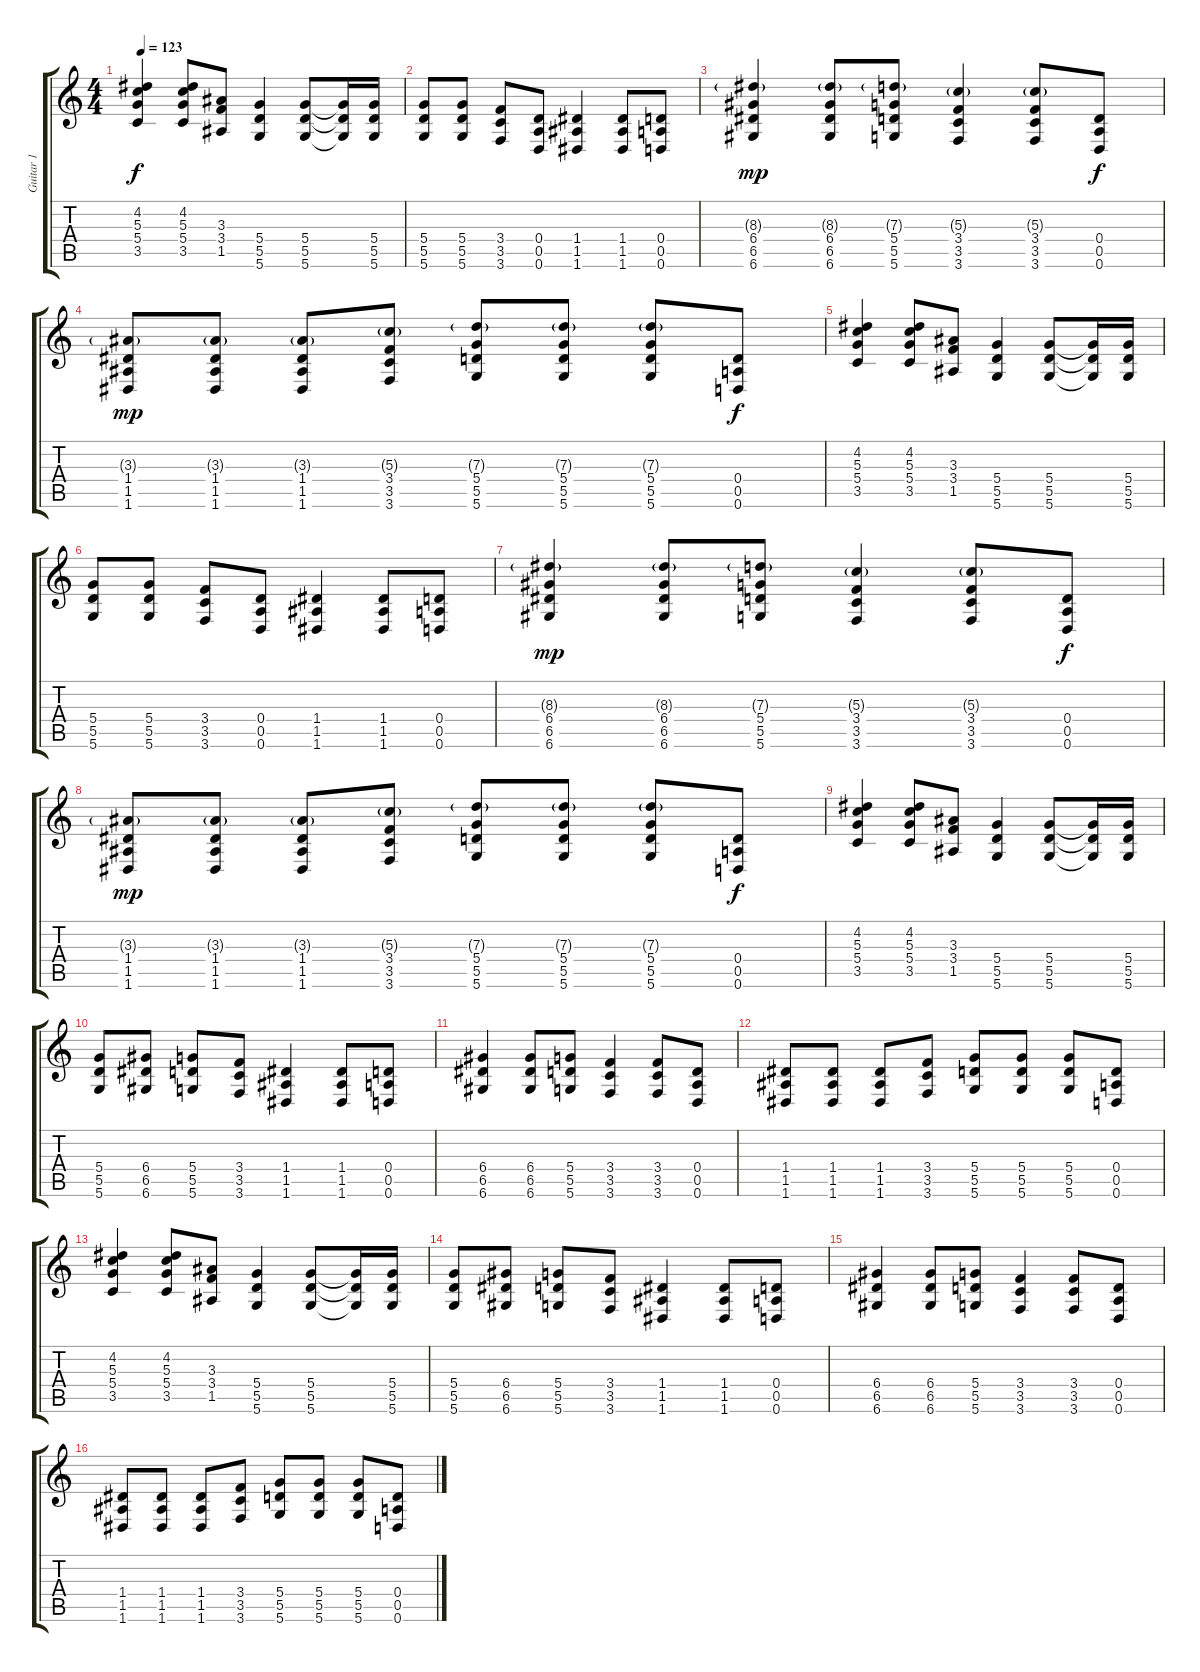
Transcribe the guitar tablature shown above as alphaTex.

\track ("Guitar 1" "Guitar 1") {instrument distortionguitar}
\staff {score tabs}
\tuning (E4 B3 G3 D3 A2 D2) {hide}
\ts (4 4)
\tempo 123
\clef g2
\ks c
(4.2 5.3 5.4 3.5).4{dy f} (4.2 5.3 5.4 3.5).8 (3.3 3.4 1.5).8 (5.4 5.5 5.6).4 (5.4 5.5 5.6).8 (5.4{t} 5.5{t} 5.6{t}).16 (5.4 5.5 5.6).16 |
(5.4 5.5 5.6).8 (5.4 5.5 5.6).8 (3.4 3.5 3.6).8 (0.4 0.5 0.6).8 (1.4 1.5 1.6).4 (1.4 1.5 1.6).8 (0.4 0.5 0.6).8 |
(8.3{g} 6.4 6.5 6.6).4{dy mp} (8.3{g} 6.4 6.5 6.6).8 (7.3{g} 5.4 5.5 5.6).8 (5.3{g} 3.4 3.5 3.6).4 (5.3{g} 3.4 3.5 3.6).8 (0.4 0.5 0.6).8{dy f} |
(3.3{g} 1.4 1.5 1.6).8{dy mp} (3.3{g} 1.4 1.5 1.6).8 (3.3{g} 1.4 1.5 1.6).8 (5.3{g} 3.4 3.5 3.6).8 (7.3{g} 5.4 5.5 5.6).8 (7.3{g} 5.4 5.5 5.6).8 (7.3{g} 5.4 5.5 5.6).8 (0.4 0.5 0.6).8{dy f} |
(4.2 5.3 5.4 3.5).4 (4.2 5.3 5.4 3.5).8 (3.3 3.4 1.5).8 (5.4 5.5 5.6).4 (5.4 5.5 5.6).8 (5.4{t} 5.5{t} 5.6{t}).16 (5.4 5.5 5.6).16 |
(5.4 5.5 5.6).8 (5.4 5.5 5.6).8 (3.4 3.5 3.6).8 (0.4 0.5 0.6).8 (1.4 1.5 1.6).4 (1.4 1.5 1.6).8 (0.4 0.5 0.6).8 |
(8.3{g} 6.4 6.5 6.6).4{dy mp} (8.3{g} 6.4 6.5 6.6).8 (7.3{g} 5.4 5.5 5.6).8 (5.3{g} 3.4 3.5 3.6).4 (5.3{g} 3.4 3.5 3.6).8 (0.4 0.5 0.6).8{dy f} |
(3.3{g} 1.4 1.5 1.6).8{dy mp} (3.3{g} 1.4 1.5 1.6).8 (3.3{g} 1.4 1.5 1.6).8 (5.3{g} 3.4 3.5 3.6).8 (7.3{g} 5.4 5.5 5.6).8 (7.3{g} 5.4 5.5 5.6).8 (7.3{g} 5.4 5.5 5.6).8 (0.4 0.5 0.6).8{dy f} |
(4.2 5.3 5.4 3.5).4 (4.2 5.3 5.4 3.5).8 (3.3 3.4 1.5).8 (5.4 5.5 5.6).4 (5.4 5.5 5.6).8 (5.4{t} 5.5{t} 5.6{t}).16 (5.4 5.5 5.6).16 |
(5.4 5.5 5.6).8 (6.4 6.5 6.6).8 (5.4 5.5 5.6).8 (3.4 3.5 3.6).8 (1.4 1.5 1.6).4 (1.4 1.5 1.6).8 (0.4 0.5 0.6).8 |
(6.4 6.5 6.6).4 (6.4 6.5 6.6).8 (5.4 5.5 5.6).8 (3.4 3.5 3.6).4 (3.4 3.5 3.6).8 (0.4 0.5 0.6).8 |
(1.4 1.5 1.6).8 (1.4 1.5 1.6).8 (1.4 1.5 1.6).8 (3.4 3.5 3.6).8 (5.4 5.5 5.6).8 (5.4 5.5 5.6).8 (5.4 5.5 5.6).8 (0.4 0.5 0.6).8 |
(4.2 5.3 5.4 3.5).4 (4.2 5.3 5.4 3.5).8 (3.3 3.4 1.5).8 (5.4 5.5 5.6).4 (5.4 5.5 5.6).8 (5.4{t} 5.5{t} 5.6{t}).16 (5.4 5.5 5.6).16 |
(5.4 5.5 5.6).8 (6.4 6.5 6.6).8 (5.4 5.5 5.6).8 (3.4 3.5 3.6).8 (1.4 1.5 1.6).4 (1.4 1.5 1.6).8 (0.4 0.5 0.6).8 |
(6.4 6.5 6.6).4 (6.4 6.5 6.6).8 (5.4 5.5 5.6).8 (3.4 3.5 3.6).4 (3.4 3.5 3.6).8 (0.4 0.5 0.6).8 |
(1.4 1.5 1.6).8 (1.4 1.5 1.6).8 (1.4 1.5 1.6).8 (3.4 3.5 3.6).8 (5.4 5.5 5.6).8 (5.4 5.5 5.6).8 (5.4 5.5 5.6).8 (0.4 0.5 0.6).8
